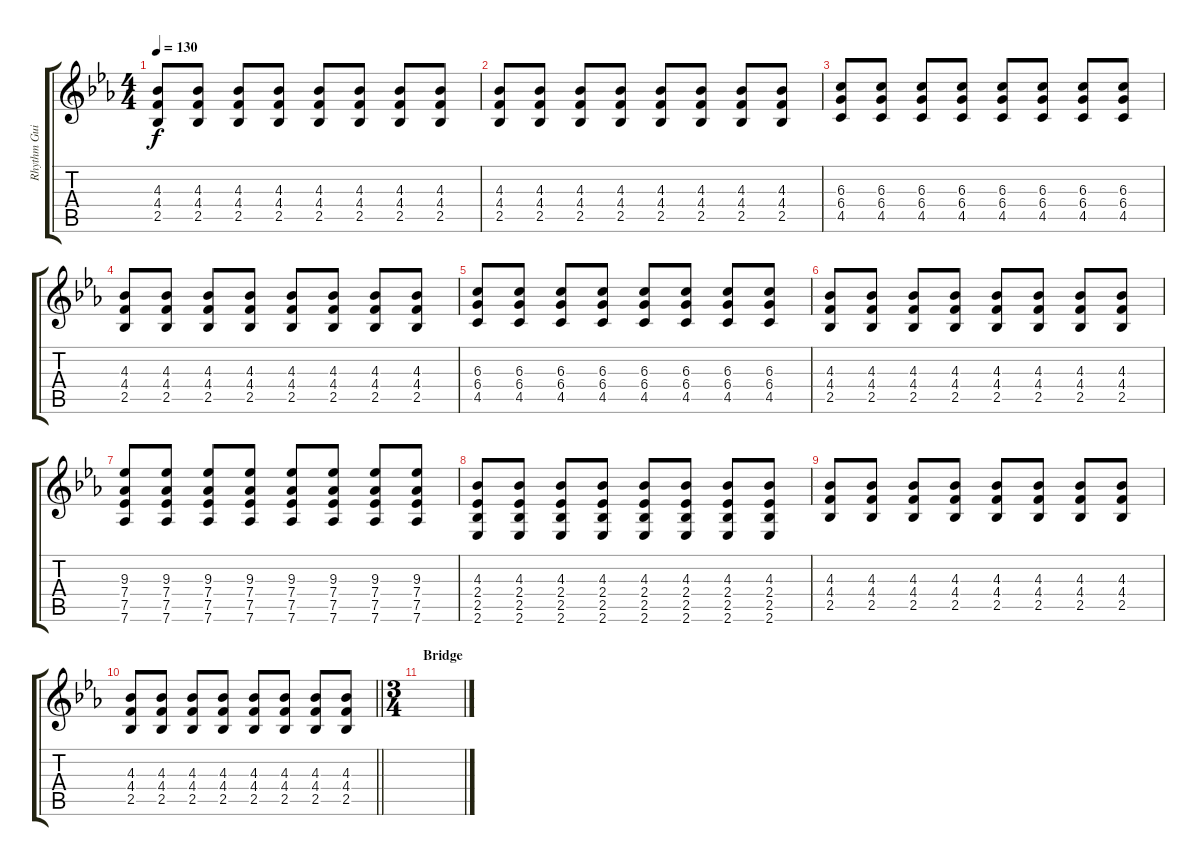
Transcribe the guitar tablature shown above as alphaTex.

\track ("Rhythm Guitar" "Rhythm Gui") {instrument overdrivenguitar}
\staff {score tabs}
\tuning (Eb4 Bb3 Gb3 Db3 Ab2 Db2) {hide}
\ts (4 4)
\tempo 130
\clef g2
\ks eb
(4.3 4.4 2.5).8{dy f} (4.3 4.4 2.5).8 (4.3 4.4 2.5).8 (4.3 4.4 2.5).8 (4.3 4.4 2.5).8 (4.3 4.4 2.5).8 (4.3 4.4 2.5).8 (4.3 4.4 2.5).8 |
(4.3 4.4 2.5).8 (4.3 4.4 2.5).8 (4.3 4.4 2.5).8 (4.3 4.4 2.5).8 (4.3 4.4 2.5).8 (4.3 4.4 2.5).8 (4.3 4.4 2.5).8 (4.3 4.4 2.5).8 |
(6.3 6.4 4.5).8 (6.3 6.4 4.5).8 (6.3 6.4 4.5).8 (6.3 6.4 4.5).8 (6.3 6.4 4.5).8 (6.3 6.4 4.5).8 (6.3 6.4 4.5).8 (6.3 6.4 4.5).8 |
(4.3 4.4 2.5).8 (4.3 4.4 2.5).8 (4.3 4.4 2.5).8 (4.3 4.4 2.5).8 (4.3 4.4 2.5).8 (4.3 4.4 2.5).8 (4.3 4.4 2.5).8 (4.3 4.4 2.5).8 |
(6.3 6.4 4.5).8 (6.3 6.4 4.5).8 (6.3 6.4 4.5).8 (6.3 6.4 4.5).8 (6.3 6.4 4.5).8 (6.3 6.4 4.5).8 (6.3 6.4 4.5).8 (6.3 6.4 4.5).8 |
(4.3 4.4 2.5).8 (4.3 4.4 2.5).8 (4.3 4.4 2.5).8 (4.3 4.4 2.5).8 (4.3 4.4 2.5).8 (4.3 4.4 2.5).8 (4.3 4.4 2.5).8 (4.3 4.4 2.5).8 |
(9.3 7.4 7.5 7.6).8 (9.3 7.4 7.5 7.6).8 (9.3 7.4 7.5 7.6).8 (9.3 7.4 7.5 7.6).8 (9.3 7.4 7.5 7.6).8 (9.3 7.4 7.5 7.6).8 (9.3 7.4 7.5 7.6).8 (9.3 7.4 7.5 7.6).8 |
(4.3 2.4 2.5 2.6).8 (4.3 2.4 2.5 2.6).8 (4.3 2.4 2.5 2.6).8 (4.3 2.4 2.5 2.6).8 (4.3 2.4 2.5 2.6).8 (4.3 2.4 2.5 2.6).8 (4.3 2.4 2.5 2.6).8 (4.3 2.4 2.5 2.6).8 |
(4.3 4.4 2.5).8 (4.3 4.4 2.5).8 (4.3 4.4 2.5).8 (4.3 4.4 2.5).8 (4.3 4.4 2.5).8 (4.3 4.4 2.5).8 (4.3 4.4 2.5).8 (4.3 4.4 2.5).8 |
\barLineRight lightlight
(4.3 4.4 2.5).8 (4.3 4.4 2.5).8 (4.3 4.4 2.5).8 (4.3 4.4 2.5).8 (4.3 4.4 2.5).8 (4.3 4.4 2.5).8 (4.3 4.4 2.5).8 (4.3 4.4 2.5).8 |
\ts (3 4)
\section ("" "Bridge")
